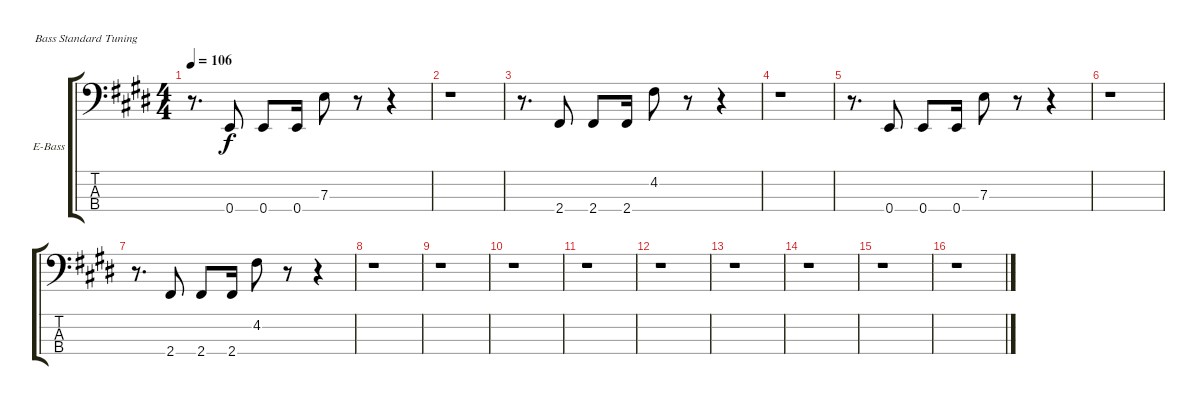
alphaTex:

\bracketExtendMode groupsimilarinstruments
\firstSystemTrackNameOrientation horizontal
\otherSystemsTrackNameOrientation horizontal
\track ("Bass" "E-Bass") {instrument slapbass1}
\staff {score tabs}
\tuning (G2 D2 A1 E1)
\ts (4 4)
\tempo 106
\clef f4
\scale
1.03909
\ks e
r.8{d dy f} 0.4.8 0.4.8 0.4.16 7.3.8 r.8 r.4 |
\scale
0.960908 r.1 |
\scale
1.03909 r.8{d} 2.4.8 2.4.8 2.4.16 4.2.8 r.8 r.4 |
\scale
0.960908 r.1 |
\scale
1.03909 r.8{d} 0.4.8 0.4.8 0.4.16 7.3.8 r.8 r.4 |
\scale
0.960908 r.1 |
\scale
1.03909 r.8{d} 2.4.8 2.4.8 2.4.16 4.2.8 r.8 r.4 |
\scale
0.960908 r.1 |
\scale
1.03909 r.1 |
\scale
0.960908 r.1 |
\scale
1.03909 r.1 |
\scale
0.960908 r.1 |
\scale
1.03909 r.1 |
\scale
0.960908 r.1 |
\scale
1.03909 r.1 |
\scale
0.960908 r.1
